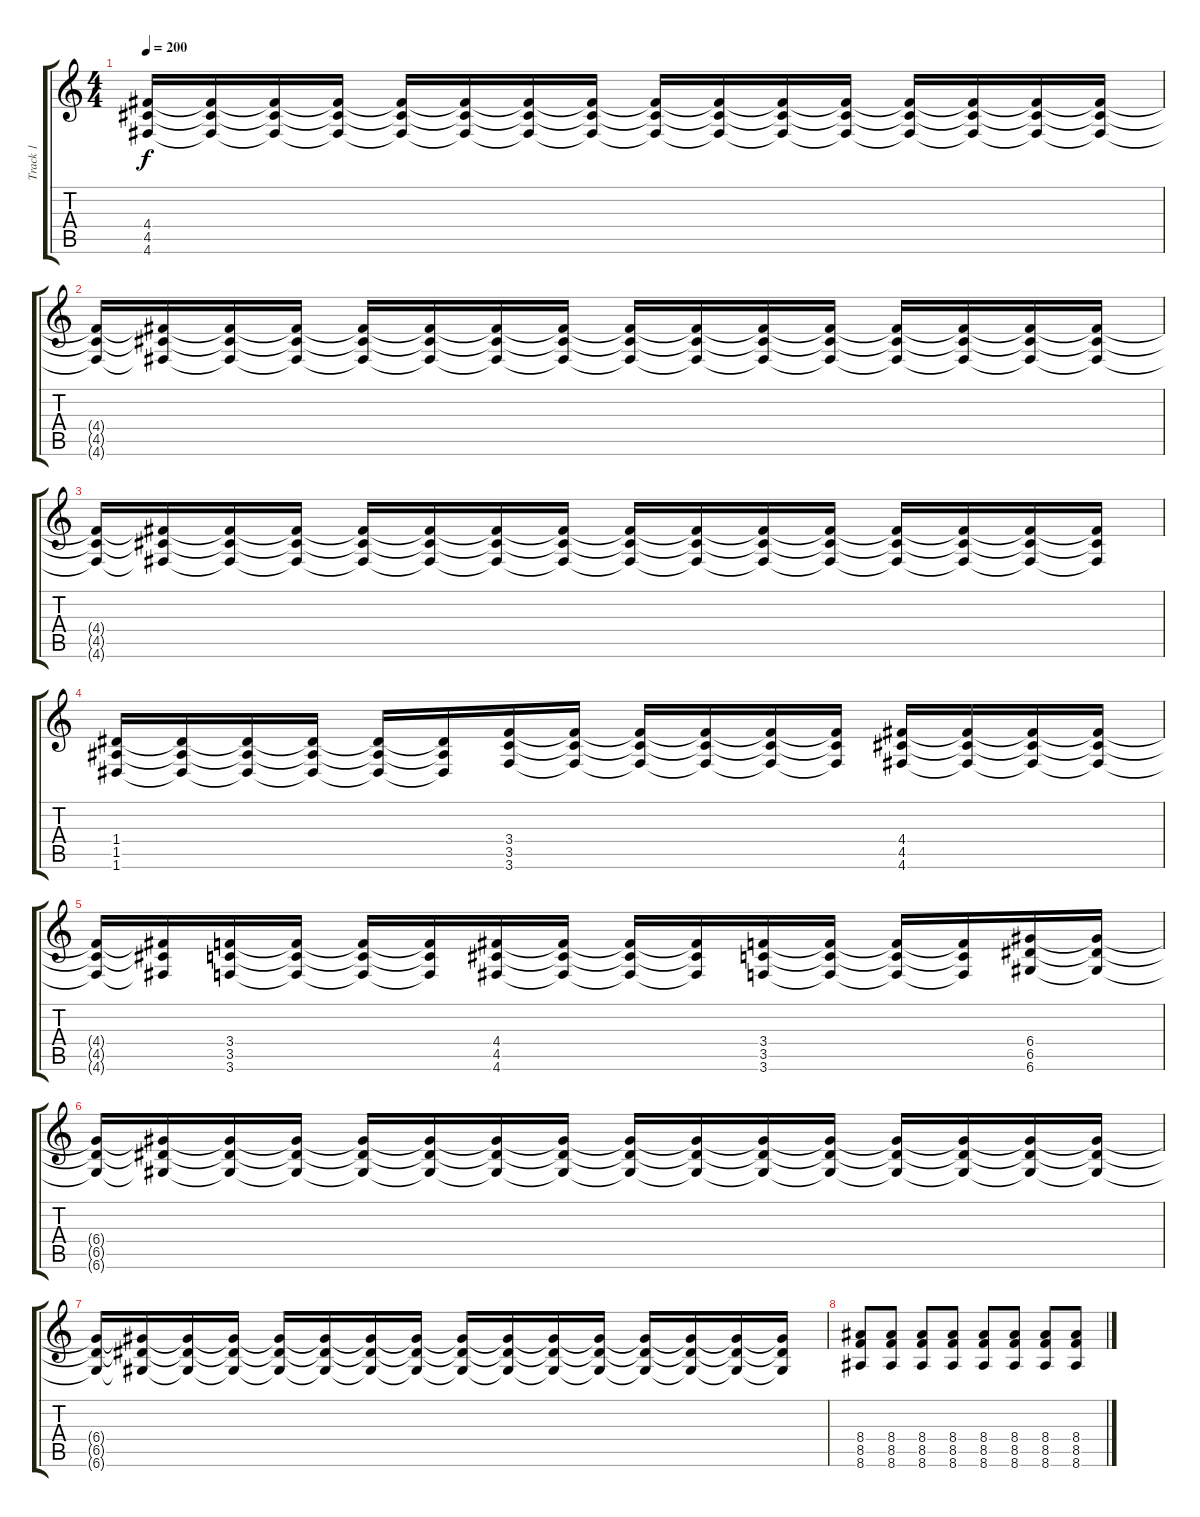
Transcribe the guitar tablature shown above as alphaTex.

\track ("Track 1" "Track 1") {instrument distortionguitar}
\staff {score tabs}
\tuning (E4 B3 G3 D3 A2 D2) {hide}
\ts (4 4)
\tempo 200
\clef g2
\ks c
(4.4{t} 4.5{t} 4.6{t}).16{dy f} (4.4{t} 4.5{t} 4.6{t}).16 (4.4{t} 4.5{t} 4.6{t}).16 (4.4{t} 4.5{t} 4.6{t}).16 (4.4{t} 4.5{t} 4.6{t}).16 (4.4{t} 4.5{t} 4.6{t}).16 (4.4{t} 4.5{t} 4.6{t}).16 (4.4{t} 4.5{t} 4.6{t}).16 (4.4{t} 4.5{t} 4.6{t}).16 (4.4{t} 4.5{t} 4.6{t}).16 (4.4{t} 4.5{t} 4.6{t}).16 (4.4{t} 4.5{t} 4.6{t}).16 (4.4{t} 4.5{t} 4.6{t}).16 (4.4{t} 4.5{t} 4.6{t}).16 (4.4{t} 4.5{t} 4.6{t}).16 (4.4{t} 4.5{t} 4.6{t}).16 |
(4.4{t} 4.5{t} 4.6{t}).16 (4.4{t} 4.5{t} 4.6{t}).16 (4.4{t} 4.5{t} 4.6{t}).16 (4.4{t} 4.5{t} 4.6{t}).16 (4.4{t} 4.5{t} 4.6{t}).16 (4.4{t} 4.5{t} 4.6{t}).16 (4.4{t} 4.5{t} 4.6{t}).16 (4.4{t} 4.5{t} 4.6{t}).16 (4.4{t} 4.5{t} 4.6{t}).16 (4.4{t} 4.5{t} 4.6{t}).16 (4.4{t} 4.5{t} 4.6{t}).16 (4.4{t} 4.5{t} 4.6{t}).16 (4.4{t} 4.5{t} 4.6{t}).16 (4.4{t} 4.5{t} 4.6{t}).16 (4.4{t} 4.5{t} 4.6{t}).16 (4.4{t} 4.5{t} 4.6{t}).16 |
(4.4{t} 4.5{t} 4.6{t}).16 (4.4{t} 4.5{t} 4.6{t}).16 (4.4{t} 4.5{t} 4.6{t}).16 (4.4{t} 4.5{t} 4.6{t}).16 (4.4{t} 4.5{t} 4.6{t}).16 (4.4{t} 4.5{t} 4.6{t}).16 (4.4{t} 4.5{t} 4.6{t}).16 (4.4{t} 4.5{t} 4.6{t}).16 (4.4{t} 4.5{t} 4.6{t}).16 (4.4{t} 4.5{t} 4.6{t}).16 (4.4{t} 4.5{t} 4.6{t}).16 (4.4{t} 4.5{t} 4.6{t}).16 (4.4{t} 4.5{t} 4.6{t}).16 (4.4{t} 4.5{t} 4.6{t}).16 (4.4{t} 4.5{t} 4.6{t}).16 (4.4{t} 4.5{t} 4.6{t}).16 |
(1.4 1.5 1.6).16 (1.4{t} 1.5{t} 1.6{t}).16 (1.4{t} 1.5{t} 1.6{t}).16 (1.4{t} 1.5{t} 1.6{t}).16 (1.4{t} 1.5{t} 1.6{t}).16 (1.4{t} 1.5{t} 1.6{t}).16 (3.4 3.5 3.6).16 (3.4{t} 3.5{t} 3.6{t}).16 (3.4{t} 3.5{t} 3.6{t}).16 (3.4{t} 3.5{t} 3.6{t}).16 (3.4{t} 3.5{t} 3.6{t}).16 (3.4{t} 3.5{t} 3.6{t}).16 (4.4 4.5 4.6).16 (4.4{t} 4.5{t} 4.6{t}).16 (4.4{t} 4.5{t} 4.6{t}).16 (4.4{t} 4.5{t} 4.6{t}).16 |
(4.4{t} 4.5{t} 4.6{t}).16 (4.4{t} 4.5{t} 4.6{t}).16 (3.4 3.5 3.6).16 (3.4{t} 3.5{t} 3.6{t}).16 (3.4{t} 3.5{t} 3.6{t}).16 (3.4{t} 3.5{t} 3.6{t}).16 (4.4 4.5 4.6).16 (4.4{t} 4.5{t} 4.6{t}).16 (4.4{t} 4.5{t} 4.6{t}).16 (4.4{t} 4.5{t} 4.6{t}).16 (3.4 3.5 3.6).16 (3.4{t} 3.5{t} 3.6{t}).16 (3.4{t} 3.5{t} 3.6{t}).16 (3.4{t} 3.5{t} 3.6{t}).16 (6.4 6.5 6.6).16 (6.4{t} 6.5{t} 6.6{t}).16 |
(6.4{t} 6.5{t} 6.6{t}).16 (6.4{t} 6.5{t} 6.6{t}).16 (6.4{t} 6.5{t} 6.6{t}).16 (6.4{t} 6.5{t} 6.6{t}).16 (6.4{t} 6.5{t} 6.6{t}).16 (6.4{t} 6.5{t} 6.6{t}).16 (6.4{t} 6.5{t} 6.6{t}).16 (6.4{t} 6.5{t} 6.6{t}).16 (6.4{t} 6.5{t} 6.6{t}).16 (6.4{t} 6.5{t} 6.6{t}).16 (6.4{t} 6.5{t} 6.6{t}).16 (6.4{t} 6.5{t} 6.6{t}).16 (6.4{t} 6.5{t} 6.6{t}).16 (6.4{t} 6.5{t} 6.6{t}).16 (6.4{t} 6.5{t} 6.6{t}).16 (6.4{t} 6.5{t} 6.6{t}).16 |
(6.4{t} 6.5{t} 6.6{t}).16 (6.4{t} 6.5{t} 6.6{t}).16 (6.4{t} 6.5{t} 6.6{t}).16 (6.4{t} 6.5{t} 6.6{t}).16 (6.4{t} 6.5{t} 6.6{t}).16 (6.4{t} 6.5{t} 6.6{t}).16 (6.4{t} 6.5{t} 6.6{t}).16 (6.4{t} 6.5{t} 6.6{t}).16 (6.4{t} 6.5{t} 6.6{t}).16 (6.4{t} 6.5{t} 6.6{t}).16 (6.4{t} 6.5{t} 6.6{t}).16 (6.4{t} 6.5{t} 6.6{t}).16 (6.4{t} 6.5{t} 6.6{t}).16 (6.4{t} 6.5{t} 6.6{t}).16 (6.4{t} 6.5{t} 6.6{t}).16 (6.4{t} 6.5{t} 6.6{t}).16 |
(8.4 8.5 8.6).8 (8.4 8.5 8.6).8 (8.4 8.5 8.6).8 (8.4 8.5 8.6).8 (8.4 8.5 8.6).8 (8.4 8.5 8.6).8 (8.4 8.5 8.6).8 (8.4 8.5 8.6).8
